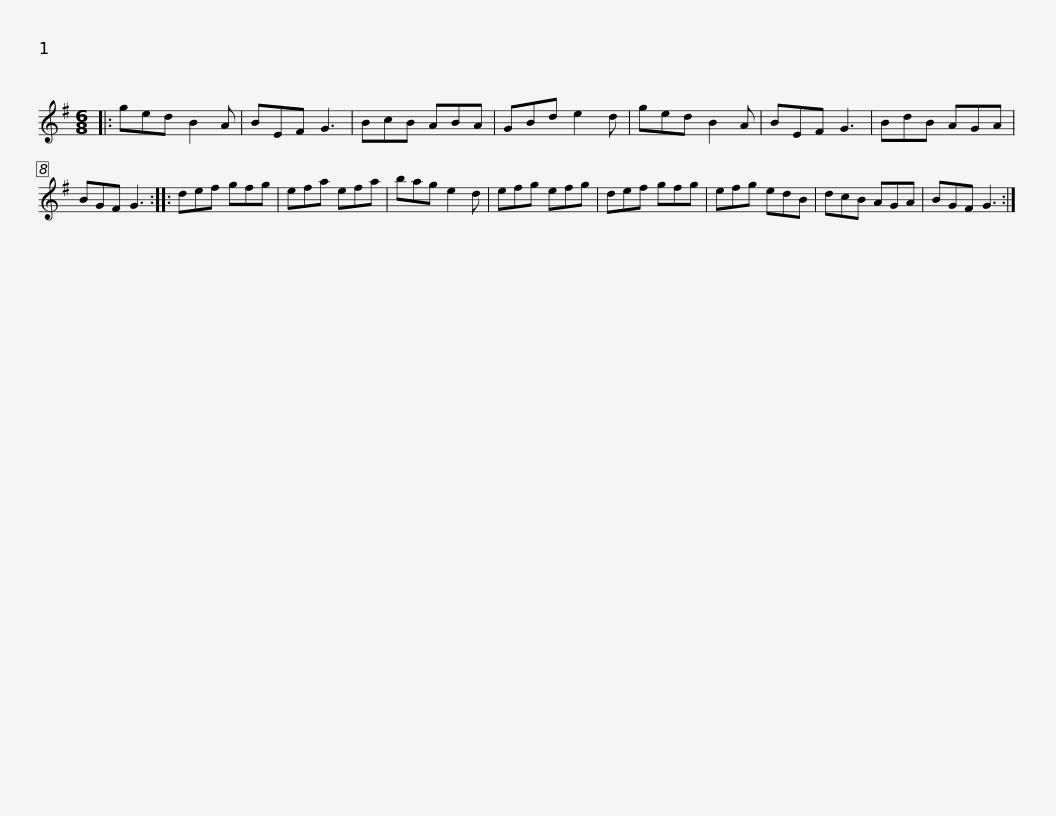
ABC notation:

X:1
L:1/8
M:6/8
I:linebreak $
K:G
V:1 treble
V:1
|: ged B2 A | BEF G3 | BcB ABA | GBd e2 d | ged B2 A | %5
 BEF G3 | BdB AGA | BGF G3 ::$ def gfg | efa efa | %10
 bag e2 d | efg efg | def gfg | efg edB | dcB AGA |$ %15
 BGF G3 :| %16
